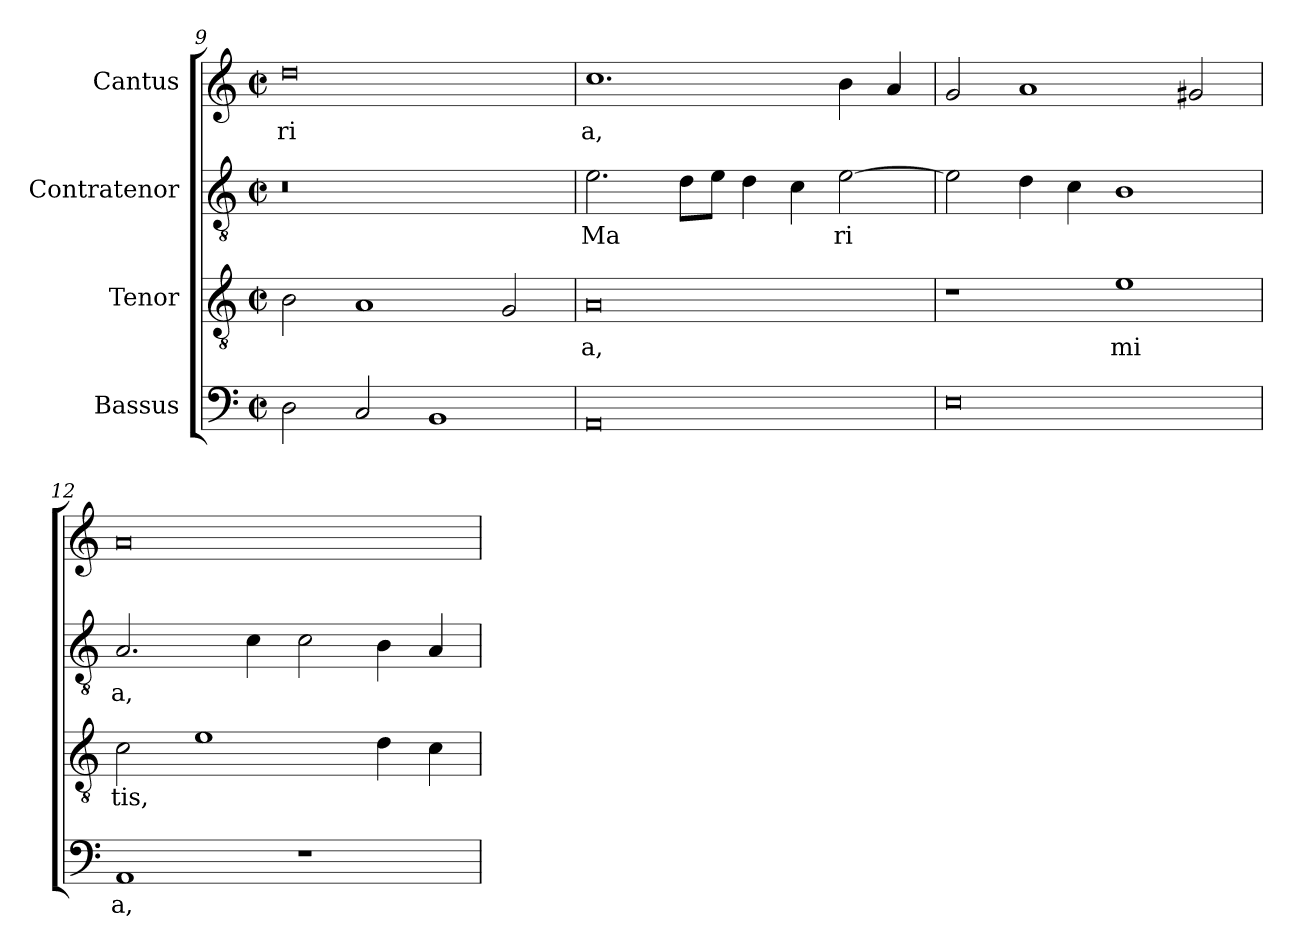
**kern	**text	**kern	**text	**kern	**text	**kern	**text
*part4	*part4	*part3	*part3	*part2	*part2	*part1	*part1
*staff4	*staff4	*staff3	*staff3	*staff2	*staff2	*staff1	*staff1
*I"Bassus	*	*I"Tenor	*	*I"Contratenor	*	*I"Cantus	*
!!LO:LB:g=z
*clefF4	*	*clefGv2	*	*clefGv2	*	*clefG2	*
*M2/2	*	*M2/2	*	*M2/2	*	*M2/2	*
*met(c|)	*	*met(c|)	*	*met(c|)	*	*met(c|)	*
=9	=9	=9	=9	=9	=9	=9	=9
!	!	!	!	!	!	!	!LO:LY:b:cj
2D\	.	2B\	.	0r	.	0dd	ri
2C/	.	1A	.	.	.	.	.
1BB	.	.	.	.	.	.	.
.	.	2G/	.	.	.	.	.
=10	=10	=10	=10	=10	=10	=10	=10
!	!	!	!LO:LY:b:cj	!	!LO:LY:b	!	!LO:LY:b:cj
0AA	.	0A	a,	2.e\	Ma	1.cc	a,
.	.	.	.	8d\L	.	.	.
.	.	.	.	8e\J	.	.	.
.	.	.	.	4d\	.	.	.
.	.	.	.	4c\	.	.	.
!	!	!	!	!	!LO:LY:b:cj	!	!
.	.	.	.	[>2e\	ri	4b\	.
.	.	.	.	.	.	4a/	.
=11	=11	=11	=11	=11	=11	=11	=11
0E	.	1r	.	2e\]	.	2g/	.
.	.	.	.	4d\	.	1a	.
.	.	.	.	4c\	.	.	.
!	!	!	!LO:LY:b:cj	!	!	!	!
.	.	1e	mi	1B	.	.	.
.	.	.	.	.	.	2g#/	.
=12	=12	=12	=12	=12	=12	=12	=12
!	!LO:LY:b:cj	!	!LO:LY:b	!	!LO:LY:b:cj	!	!
1AA	a,	2c\	tis,	2.A/	a,	0a	.
.	.	1e	.	.	.	.	.
.	.	.	.	4c\	.	.	.
1r	.	.	.	2c\	.	.	.
.	.	4d\	.	4B\	.	.	.
.	.	4c\	.	4A/	.	.	.
=	=	=	=	=	=	=	=
*-	*-	*-	*-	*-	*-	*-	*-
